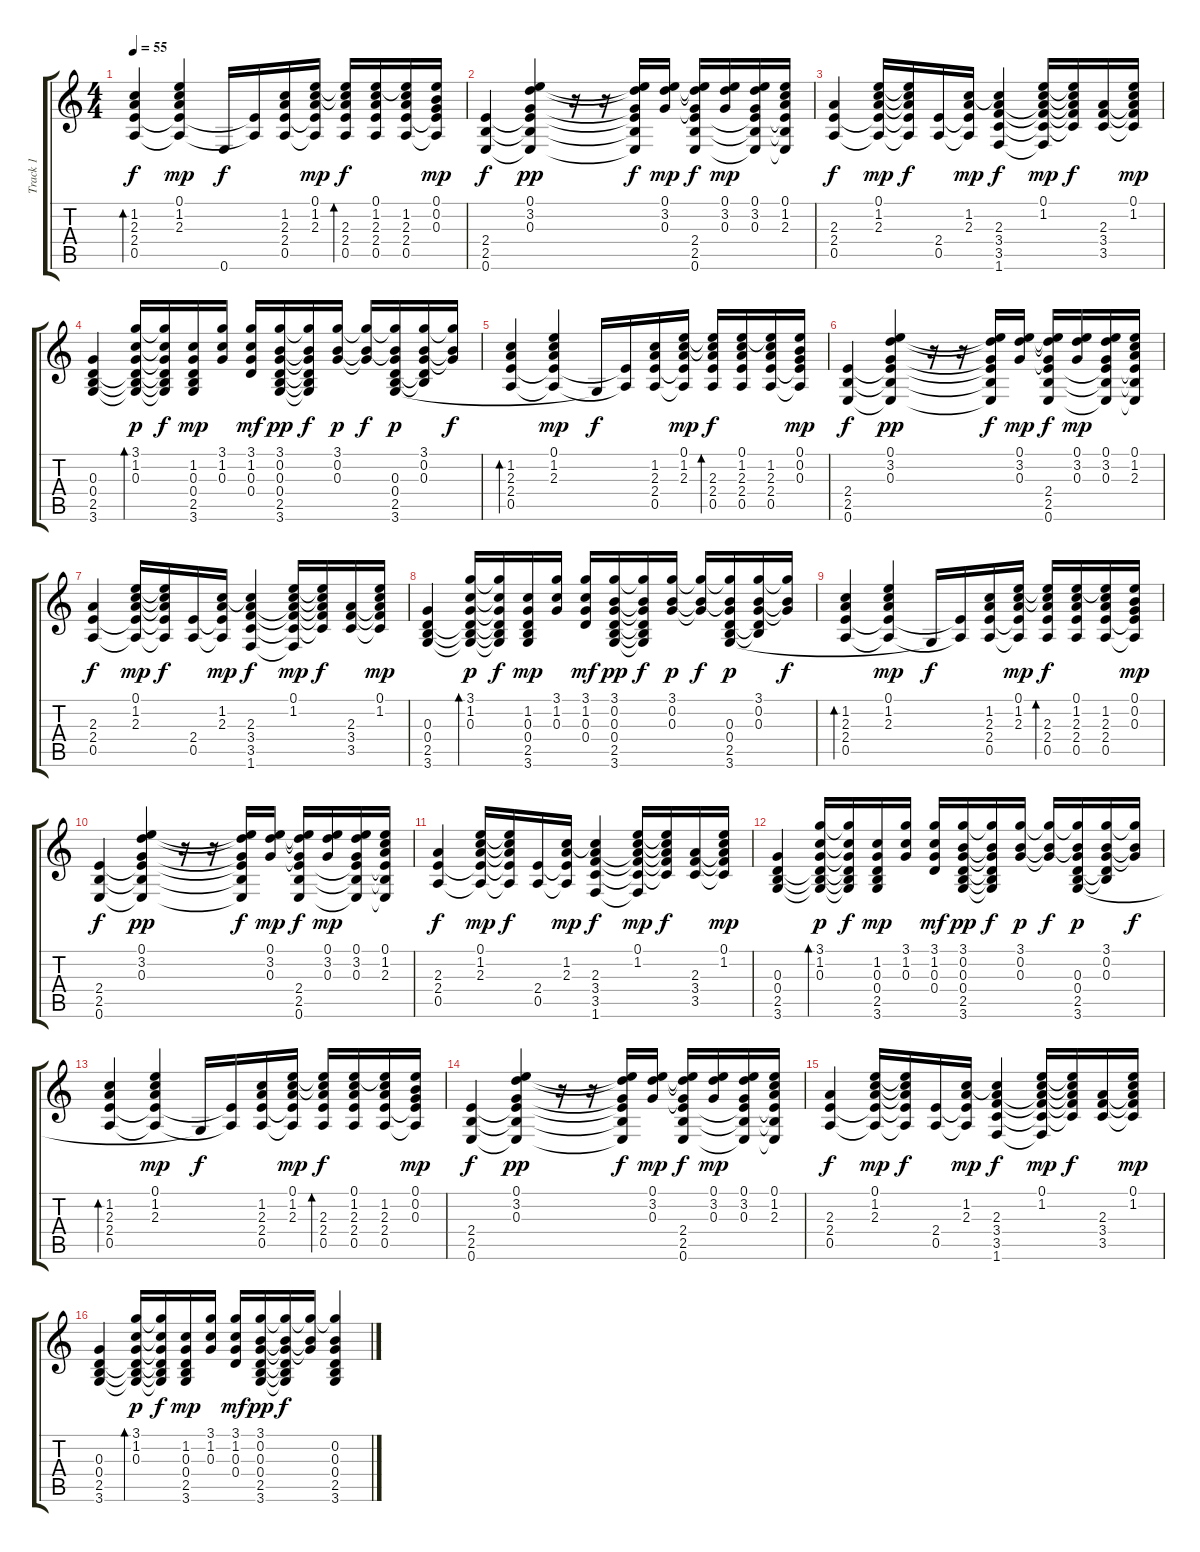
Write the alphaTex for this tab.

\track ("Track 1" "Track 1") {instrument acousticguitarsteel}
\staff {score tabs}
\tuning (E4 B3 G3 D3 A2 E2) {hide}
\ts (4 4)
\tempo 55
\clef g2
\ks c
(1.2 2.3 2.4 0.5).4{bd 120 dy f instrument acousticguitarsteel} (0.1 1.2 2.3 2.4{t} 0.5{t}).4{dy mp} 0.6.16{dy f} (2.4{t} 0.5{t}).16 (1.2 2.3 2.4 0.5).16 (0.1 1.2 2.3 2.4{t} 0.5{t}).16{dy mp} (0.1{t} 1.2{t} 2.3 2.4 0.5).16{bd 120 dy f} (0.1 1.2 2.3 2.4 0.5).16 (0.1{t} 1.2 2.3 2.4 0.5).16 (0.1 0.2 0.3 2.4{t} 0.5{t}).16{dy mp} |
(2.4 2.5 0.6).4{dy f} (0.1 3.2 0.3 2.4{t} 2.5{t} 0.6{t}).4{dy pp} r.16 r.16 (0.1{t} 3.2{t} 0.3{t} 2.4{t} 2.5{t} 0.6{t}).16{dy f} (0.1 3.2 0.3).16{dy mp} (0.1{t} 3.2{t} 0.3{t} 2.4 2.5 0.6).16{dy f} (0.1 3.2 0.3).16{dy mp} (0.1 3.2 0.3 2.4{t} 2.5{t} 0.6{t}).16 (0.1 1.2 2.3 2.4{t} 2.5{t} 0.6{t}).16 |
(2.3 2.4 0.5).4{dy f} (0.1 1.2 2.3 2.4{t} 0.5{t}).16{dy mp} (0.1{t} 1.2{t} 2.3{t} 2.4{t} 0.5{t}).16{dy f} (2.4 0.5).16 (1.2 2.3 2.4{t} 0.5{t}).16{dy mp} (1.2{t} 2.3 3.4 3.5 1.6).4{dy f} (0.1 1.2 2.3{t} 3.4{t} 3.5{t} 1.6{t}).16{dy mp} (0.1{t} 1.2{t} 2.3{t} 3.4{t} 3.5{t}).16{dy f} (2.3 3.4 3.5).16 (0.1 1.2 2.3{t} 3.4{t} 3.5{t}).16{dy mp} |
(0.3 0.4 2.5 3.6).4 (3.1 1.2 0.3 0.4{t} 2.5{t} 3.6{t}).16{bd 480 dy p} (3.1{t} 1.2{t} 0.3{t} 0.4{t} 2.5{t} 3.6{t}).16{dy f} (1.2 0.3 0.4 2.5 3.6).16{dy mp} (3.1 1.2 0.3).16 (3.1 1.2 0.3 0.4).16{dy mf} (3.1 0.2 0.3 0.4 2.5 3.6).16{dy pp} (3.1{t} 0.2{t} 0.3{t} 0.4{t} 2.5{t} 3.6{t}).16{dy f} (3.1 0.2 0.3).16{dy p} (3.1{t} 0.2{t} 0.3{t}).16{dy f} (3.1{t} 0.2{t} 0.3 0.4 2.5 3.6).16{dy p} (3.1 0.2 0.3 0.4{t} 2.5{t}).16 (3.1{t} 0.2{t} 0.3{t}).16{dy f} |
(1.2 2.3 2.4 0.5).4{bd 120} (0.1 1.2 2.3 2.4{t} 0.5{t}).4{dy mp} 3.6{t}.16{dy f} (2.4{t} 0.5{t}).16 (1.2 2.3 2.4 0.5).16 (0.1 1.2 2.3 2.4{t} 0.5{t}).16{dy mp} (0.1{t} 1.2{t} 2.3 2.4 0.5).16{bd 120 dy f} (0.1 1.2 2.3 2.4 0.5).16 (0.1{t} 1.2 2.3 2.4 0.5).16 (0.1 0.2 0.3 2.4{t} 0.5{t}).16{dy mp} |
(2.4 2.5 0.6).4{dy f} (0.1 3.2 0.3 2.4{t} 2.5{t} 0.6{t}).4{dy pp} r.16 r.16 (0.1{t} 3.2{t} 0.3{t} 2.4{t} 2.5{t} 0.6{t}).16{dy f} (0.1 3.2 0.3).16{dy mp} (0.1{t} 3.2{t} 0.3{t} 2.4 2.5 0.6).16{dy f} (0.1 3.2 0.3).16{dy mp} (0.1 3.2 0.3 2.4{t} 2.5{t} 0.6{t}).16 (0.1 1.2 2.3 2.4{t} 2.5{t} 0.6{t}).16 |
(2.3 2.4 0.5).4{dy f} (0.1 1.2 2.3 2.4{t} 0.5{t}).16{dy mp} (0.1{t} 1.2{t} 2.3{t} 2.4{t} 0.5{t}).16{dy f} (2.4 0.5).16 (1.2 2.3 2.4{t} 0.5{t}).16{dy mp} (1.2{t} 2.3 3.4 3.5 1.6).4{dy f} (0.1 1.2 2.3{t} 3.4{t} 3.5{t} 1.6{t}).16{dy mp} (0.1{t} 1.2{t} 2.3{t} 3.4{t} 3.5{t}).16{dy f} (2.3 3.4 3.5).16 (0.1 1.2 2.3{t} 3.4{t} 3.5{t}).16{dy mp} |
(0.3 0.4 2.5 3.6).4 (3.1 1.2 0.3 0.4{t} 2.5{t} 3.6{t}).16{bd 480 dy p} (3.1{t} 1.2{t} 0.3{t} 0.4{t} 2.5{t} 3.6{t}).16{dy f} (1.2 0.3 0.4 2.5 3.6).16{dy mp} (3.1 1.2 0.3).16 (3.1 1.2 0.3 0.4).16{dy mf} (3.1 0.2 0.3 0.4 2.5 3.6).16{dy pp} (3.1{t} 0.2{t} 0.3{t} 0.4{t} 2.5{t} 3.6{t}).16{dy f} (3.1 0.2 0.3).16{dy p} (3.1{t} 0.2{t} 0.3{t}).16{dy f} (3.1{t} 0.2{t} 0.3 0.4 2.5 3.6).16{dy p} (3.1 0.2 0.3 0.4{t} 2.5{t}).16 (3.1{t} 0.2{t} 0.3{t}).16{dy f} |
(1.2 2.3 2.4 0.5).4{bd 120} (0.1 1.2 2.3 2.4{t} 0.5{t}).4{dy mp} 3.6{t}.16{dy f} (2.4{t} 0.5{t}).16 (1.2 2.3 2.4 0.5).16 (0.1 1.2 2.3 2.4{t} 0.5{t}).16{dy mp} (0.1{t} 1.2{t} 2.3 2.4 0.5).16{bd 120 dy f} (0.1 1.2 2.3 2.4 0.5).16 (0.1{t} 1.2 2.3 2.4 0.5).16 (0.1 0.2 0.3 2.4{t} 0.5{t}).16{dy mp} |
(2.4 2.5 0.6).4{dy f} (0.1 3.2 0.3 2.4{t} 2.5{t} 0.6{t}).4{dy pp} r.16 r.16 (0.1{t} 3.2{t} 0.3{t} 2.4{t} 2.5{t} 0.6{t}).16{dy f} (0.1 3.2 0.3).16{dy mp} (0.1{t} 3.2{t} 0.3{t} 2.4 2.5 0.6).16{dy f} (0.1 3.2 0.3).16{dy mp} (0.1 3.2 0.3 2.4{t} 2.5{t} 0.6{t}).16 (0.1 1.2 2.3 2.4{t} 2.5{t} 0.6{t}).16 |
(2.3 2.4 0.5).4{dy f} (0.1 1.2 2.3 2.4{t} 0.5{t}).16{dy mp} (0.1{t} 1.2{t} 2.3{t} 2.4{t} 0.5{t}).16{dy f} (2.4 0.5).16 (1.2 2.3 2.4{t} 0.5{t}).16{dy mp} (1.2{t} 2.3 3.4 3.5 1.6).4{dy f} (0.1 1.2 2.3{t} 3.4{t} 3.5{t} 1.6{t}).16{dy mp} (0.1{t} 1.2{t} 2.3{t} 3.4{t} 3.5{t}).16{dy f} (2.3 3.4 3.5).16 (0.1 1.2 2.3{t} 3.4{t} 3.5{t}).16{dy mp} |
(0.3 0.4 2.5 3.6).4 (3.1 1.2 0.3 0.4{t} 2.5{t} 3.6{t}).16{bd 480 dy p} (3.1{t} 1.2{t} 0.3{t} 0.4{t} 2.5{t} 3.6{t}).16{dy f} (1.2 0.3 0.4 2.5 3.6).16{dy mp} (3.1 1.2 0.3).16 (3.1 1.2 0.3 0.4).16{dy mf} (3.1 0.2 0.3 0.4 2.5 3.6).16{dy pp} (3.1{t} 0.2{t} 0.3{t} 0.4{t} 2.5{t} 3.6{t}).16{dy f} (3.1 0.2 0.3).16{dy p} (3.1{t} 0.2{t} 0.3{t}).16{dy f} (3.1{t} 0.2{t} 0.3 0.4 2.5 3.6).16{dy p} (3.1 0.2 0.3 0.4{t} 2.5{t}).16 (3.1{t} 0.2{t} 0.3{t}).16{dy f} |
(1.2 2.3 2.4 0.5).4{bd 120} (0.1 1.2 2.3 2.4{t} 0.5{t}).4{dy mp} 3.6{t}.16{dy f} (2.4{t} 0.5{t}).16 (1.2 2.3 2.4 0.5).16 (0.1 1.2 2.3 2.4{t} 0.5{t}).16{dy mp} (0.1{t} 1.2{t} 2.3 2.4 0.5).16{bd 120 dy f} (0.1 1.2 2.3 2.4 0.5).16 (0.1{t} 1.2 2.3 2.4 0.5).16 (0.1 0.2 0.3 2.4{t} 0.5{t}).16{dy mp} |
(2.4 2.5 0.6).4{dy f} (0.1 3.2 0.3 2.4{t} 2.5{t} 0.6{t}).4{dy pp} r.16 r.16 (0.1{t} 3.2{t} 0.3{t} 2.4{t} 2.5{t} 0.6{t}).16{dy f} (0.1 3.2 0.3).16{dy mp} (0.1{t} 3.2{t} 0.3{t} 2.4 2.5 0.6).16{dy f} (0.1 3.2 0.3).16{dy mp} (0.1 3.2 0.3 2.4{t} 2.5{t} 0.6{t}).16 (0.1 1.2 2.3 2.4{t} 2.5{t} 0.6{t}).16 |
(2.3 2.4 0.5).4{dy f} (0.1 1.2 2.3 2.4{t} 0.5{t}).16{dy mp} (0.1{t} 1.2{t} 2.3{t} 2.4{t} 0.5{t}).16{dy f} (2.4 0.5).16 (1.2 2.3 2.4{t} 0.5{t}).16{dy mp} (1.2{t} 2.3 3.4 3.5 1.6).4{dy f} (0.1 1.2 2.3{t} 3.4{t} 3.5{t} 1.6{t}).16{dy mp} (0.1{t} 1.2{t} 2.3{t} 3.4{t} 3.5{t}).16{dy f} (2.3 3.4 3.5).16 (0.1 1.2 2.3{t} 3.4{t} 3.5{t}).16{dy mp} |
(0.3 0.4 2.5 3.6).4 (3.1 1.2 0.3 0.4{t} 2.5{t} 3.6{t}).16{bd 480 dy p} (3.1{t} 1.2{t} 0.3{t} 0.4{t} 2.5{t} 3.6{t}).16{dy f} (1.2 0.3 0.4 2.5 3.6).16{dy mp} (3.1 1.2 0.3).16 (3.1 1.2 0.3 0.4).16{dy mf} (3.1 0.2 0.3 0.4 2.5 3.6).16{dy pp} (3.1{t} 0.2{t} 0.3{t} 0.4{t} 2.5{t} 3.6{t}).16{dy f} (3.1{t} 0.2{t} 0.3{t}).16 (3.1{t} 0.2 0.3 0.4 2.5 3.6).4
